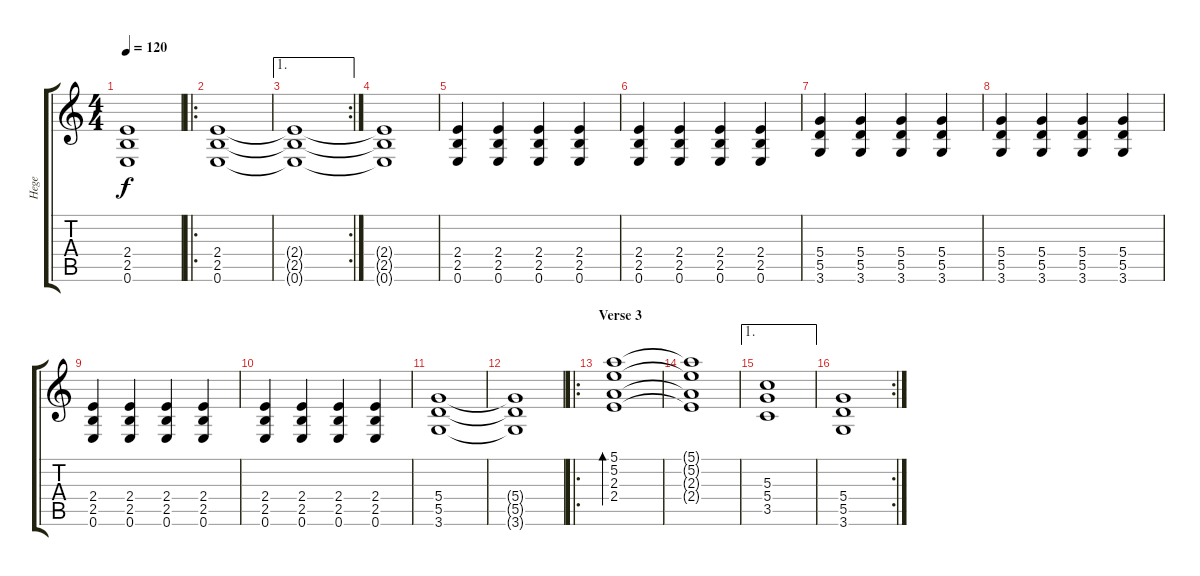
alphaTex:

\track ("Hege" "Hege") {instrument distortionguitar}
\staff {score tabs}
\tuning (E4 B3 G3 D3 A2 E2) {hide}
\ts (4 4)
\tempo 120
\clef g2
\ks c
(2.4{t} 2.5{t} 0.6{t}).1{dy f} |
\ro
(2.4 2.5 0.6).1 |
\ae 1
\rc 2
(2.4{t} 2.5{t} 0.6{t}).1 |
(2.4{t} 2.5{t} 0.6{t}).1 |
(2.4 2.5 0.6).4 (2.4 2.5 0.6).4 (2.4 2.5 0.6).4 (2.4 2.5 0.6).4 |
(2.4 2.5 0.6).4 (2.4 2.5 0.6).4 (2.4 2.5 0.6).4 (2.4 2.5 0.6).4 |
(5.4 5.5 3.6).4 (5.4 5.5 3.6).4 (5.4 5.5 3.6).4 (5.4 5.5 3.6).4 |
(5.4 5.5 3.6).4 (5.4 5.5 3.6).4 (5.4 5.5 3.6).4 (5.4 5.5 3.6).4 |
(2.4 2.5 0.6).4 (2.4 2.5 0.6).4 (2.4 2.5 0.6).4 (2.4 2.5 0.6).4 |
(2.4 2.5 0.6).4 (2.4 2.5 0.6).4 (2.4 2.5 0.6).4 (2.4 2.5 0.6).4 |
(5.4 5.5 3.6).1 |
(5.4{t} 5.5{t} 3.6{t}).1 |
\ro
\section ("" "Verse 3")
(5.1 5.2 2.3 2.4).1{bd 240 volume 12 balance 0 instrument electricguitarclean} |
(5.1{t} 5.2{t} 2.3{t} 2.4{t}).1 |
\ae 1
(5.3 5.4 3.5).1{volume 14 balance 0 instrument distortionguitar} |
\rc 2
(5.4 5.5 3.6).1
